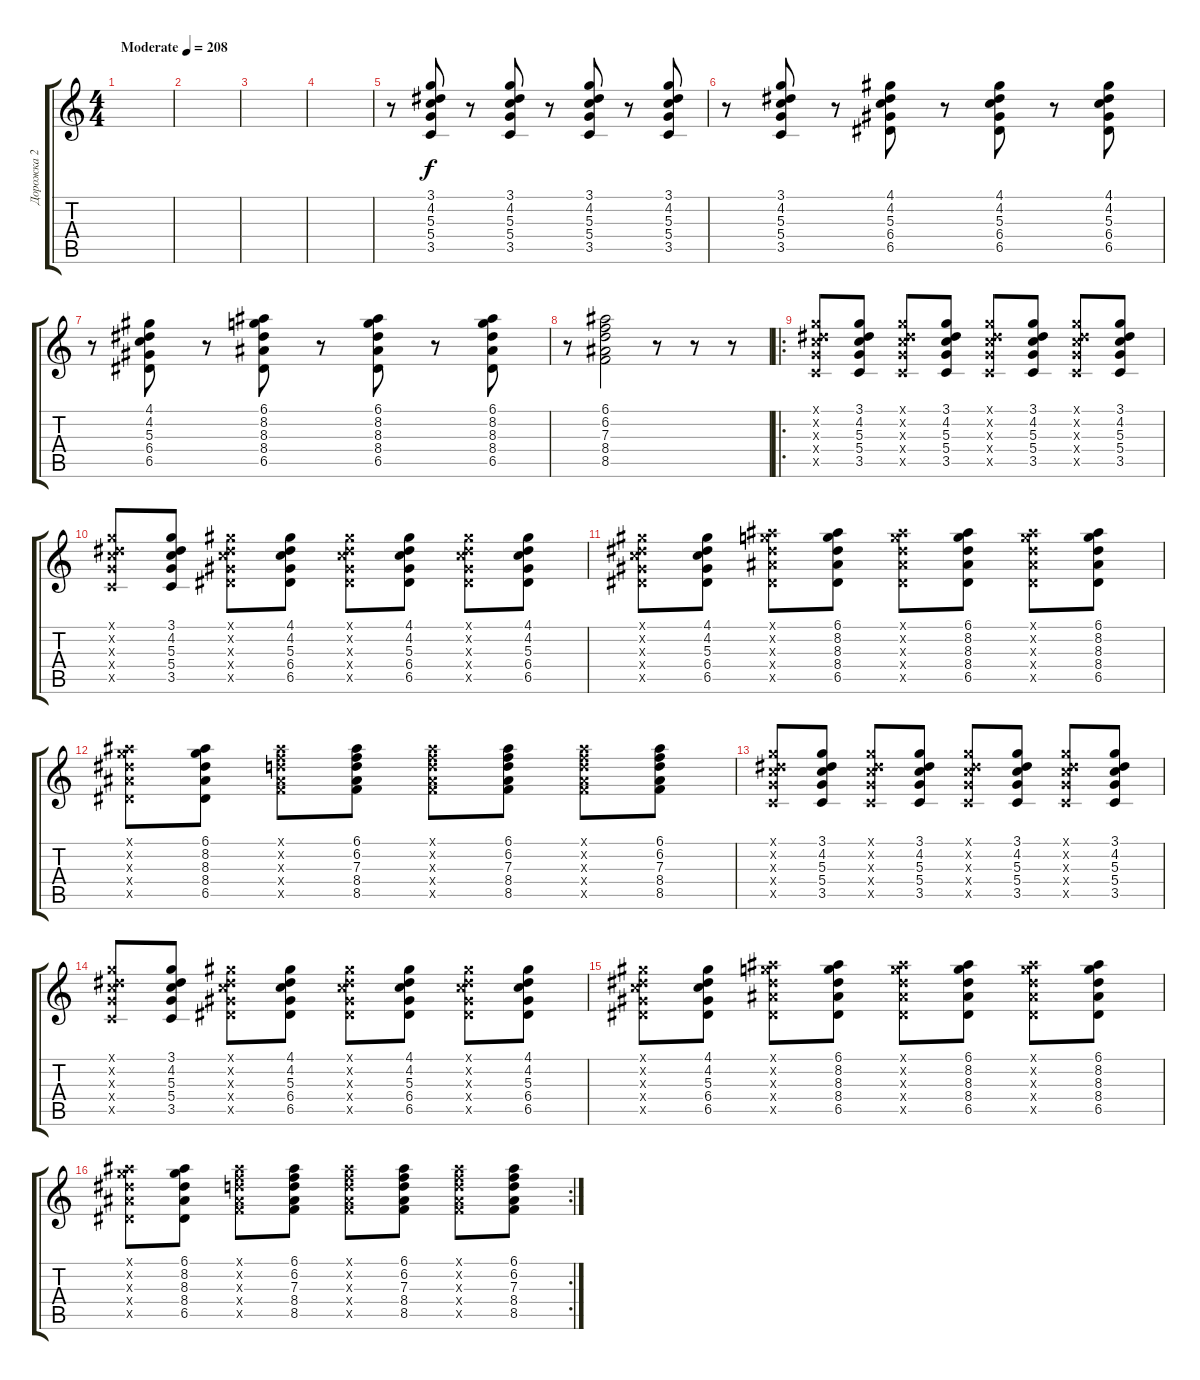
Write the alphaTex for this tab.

\track ("Дорожка 2" "Дорожка 2") {instrument electricguitarclean}
\staff {score tabs}
\tuning (E4 B3 G3 D3 A2 E2) {hide}
\ts (4 4)
\tempo (208 "Moderate")
\clef g2
\ks c
|
|
|
|
r.8 (3.1 4.2 5.3 5.4 3.5).8 r.8 (3.1 4.2 5.3 5.4 3.5).8 r.8 (3.1 4.2 5.3 5.4 3.5).8 r.8 (3.1 4.2 5.3 5.4 3.5).8 |
r.8 (3.1 4.2 5.3 5.4 3.5).8 r.8 (4.1 4.2 5.3 6.4 6.5).8 r.8 (4.1 4.2 5.3 6.4 6.5).8 r.8 (4.1 4.2 5.3 6.4 6.5).8 |
r.8 (4.1 4.2 5.3 6.4 6.5).8 r.8 (6.1 8.2 8.3 8.4 6.5).8 r.8 (6.1 8.2 8.3 8.4 6.5).8 r.8 (6.1 8.2 8.3 8.4 6.5).8 |
r.8 (6.1 6.2 7.3 8.4 8.5).2 r.8 r.8 r.8 |
\ro
(3.1{x} 4.2{x} 5.3{x} 5.4{x} 3.5{x}).8 (3.1 4.2 5.3 5.4 3.5).8 (3.1{x} 4.2{x} 5.3{x} 5.4{x} 3.5{x}).8 (3.1 4.2 5.3 5.4 3.5).8 (3.1{x} 4.2{x} 5.3{x} 5.4{x} 3.5{x}).8 (3.1 4.2 5.3 5.4 3.5).8 (3.1{x} 4.2{x} 5.3{x} 5.4{x} 3.5{x}).8 (3.1 4.2 5.3 5.4 3.5).8 |
(3.1{x} 4.2{x} 5.3{x} 5.4{x} 3.5{x}).8 (3.1 4.2 5.3 5.4 3.5).8 (4.1{x} 4.2{x} 5.3{x} 6.4{x} 6.5{x}).8 (4.1 4.2 5.3 6.4 6.5).8 (4.1{x} 4.2{x} 5.3{x} 6.4{x} 6.5{x}).8 (4.1 4.2 5.3 6.4 6.5).8 (4.1{x} 4.2{x} 5.3{x} 6.4{x} 6.5{x}).8 (4.1 4.2 5.3 6.4 6.5).8 |
(4.1{x} 4.2{x} 5.3{x} 6.4{x} 6.5{x}).8 (4.1 4.2 5.3 6.4 6.5).8 (6.1{x} 8.2{x} 8.3{x} 8.4{x} 6.5{x}).8 (6.1 8.2 8.3 8.4 6.5).8 (6.1{x} 8.2{x} 8.3{x} 8.4{x} 6.5{x}).8 (6.1 8.2 8.3 8.4 6.5).8 (6.1{x} 8.2{x} 8.3{x} 8.4{x} 6.5{x}).8 (6.1 8.2 8.3 8.4 6.5).8 |
(6.1{x} 8.2{x} 8.3{x} 8.4{x} 6.5{x}).8 (6.1 8.2 8.3 8.4 6.5).8 (6.1{x} 6.2{x} 7.3{x} 8.4{x} 8.5{x}).8 (6.1 6.2 7.3 8.4 8.5).8 (6.1{x} 6.2{x} 7.3{x} 8.4{x} 8.5{x}).8 (6.1 6.2 7.3 8.4 8.5).8 (6.1{x} 6.2{x} 7.3{x} 8.4{x} 8.5{x}).8 (6.1 6.2 7.3 8.4 8.5).8 |
(3.1{x} 4.2{x} 5.3{x} 5.4{x} 3.5{x}).8 (3.1 4.2 5.3 5.4 3.5).8 (3.1{x} 4.2{x} 5.3{x} 5.4{x} 3.5{x}).8 (3.1 4.2 5.3 5.4 3.5).8 (3.1{x} 4.2{x} 5.3{x} 5.4{x} 3.5{x}).8 (3.1 4.2 5.3 5.4 3.5).8 (3.1{x} 4.2{x} 5.3{x} 5.4{x} 3.5{x}).8 (3.1 4.2 5.3 5.4 3.5).8 |
(3.1{x} 4.2{x} 5.3{x} 5.4{x} 3.5{x}).8 (3.1 4.2 5.3 5.4 3.5).8 (4.1{x} 4.2{x} 5.3{x} 6.4{x} 6.5{x}).8 (4.1 4.2 5.3 6.4 6.5).8 (4.1{x} 4.2{x} 5.3{x} 6.4{x} 6.5{x}).8 (4.1 4.2 5.3 6.4 6.5).8 (4.1{x} 4.2{x} 5.3{x} 6.4{x} 6.5{x}).8 (4.1 4.2 5.3 6.4 6.5).8 |
(4.1{x} 4.2{x} 5.3{x} 6.4{x} 6.5{x}).8 (4.1 4.2 5.3 6.4 6.5).8 (6.1{x} 8.2{x} 8.3{x} 8.4{x} 6.5{x}).8 (6.1 8.2 8.3 8.4 6.5).8 (6.1{x} 8.2{x} 8.3{x} 8.4{x} 6.5{x}).8 (6.1 8.2 8.3 8.4 6.5).8 (6.1{x} 8.2{x} 8.3{x} 8.4{x} 6.5{x}).8 (6.1 8.2 8.3 8.4 6.5).8 |
\rc 2
(6.1{x} 8.2{x} 8.3{x} 8.4{x} 6.5{x}).8 (6.1 8.2 8.3 8.4 6.5).8 (6.1{x} 6.2{x} 7.3{x} 8.4{x} 8.5{x}).8 (6.1 6.2 7.3 8.4 8.5).8 (6.1{x} 6.2{x} 7.3{x} 8.4{x} 8.5{x}).8 (6.1 6.2 7.3 8.4 8.5).8 (6.1{x} 6.2{x} 7.3{x} 8.4{x} 8.5{x}).8 (6.1 6.2 7.3 8.4 8.5).8
